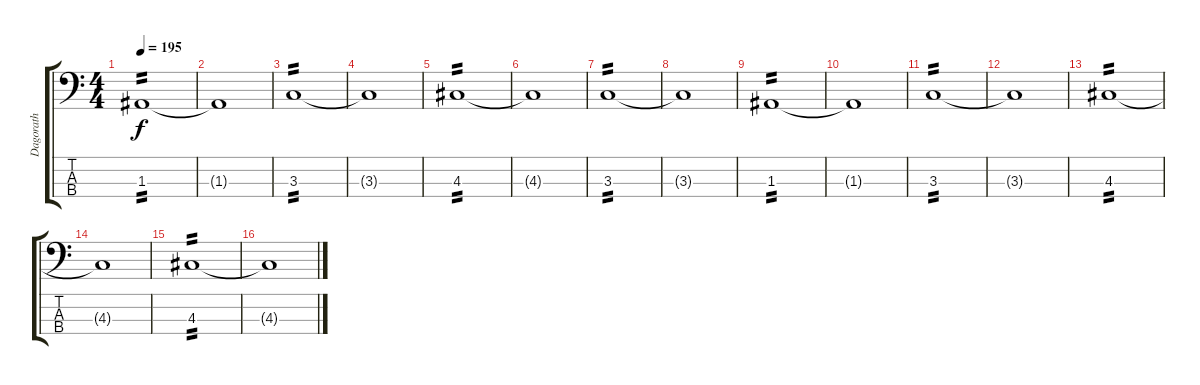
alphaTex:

\track ("Dagorath" "Dagorath") {instrument electricbasspick}
\staff {score tabs}
\tuning (G2 D2 A1 E1) {hide}
\ts (4 4)
\tempo 195
\clef f4
\ks c
1.3.1{tp 2 dy f} |
1.3{t}.1 |
3.3.1{tp 2} |
3.3{t}.1 |
4.3.1{tp 2} |
4.3{t}.1 |
3.3.1{tp 2} |
3.3{t}.1 |
1.3.1{tp 2} |
1.3{t}.1 |
3.3.1{tp 2} |
3.3{t}.1 |
4.3.1{tp 2} |
4.3{t}.1 |
4.3.1{tp 2} |
4.3{t}.1
